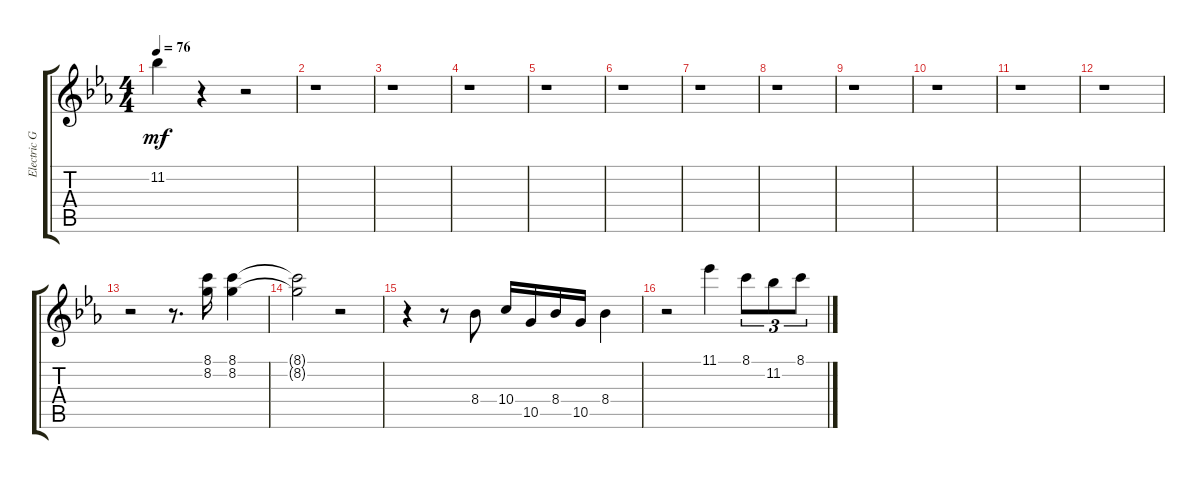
\track ("Electric Guitar clean" "Electric G") {instrument electricguitarclean}
\staff {score tabs}
\tuning (E4 B3 G3 D3 A2 E2) {hide}
\ts (4 4)
\tempo 76
\clef g2
\ks eb
11.2{t}.4{dy mf} r.4 r.2 |
r.1 |
r.1 |
r.1 |
r.1 |
r.1 |
r.1 |
r.1 |
r.1 |
r.1 |
r.1 |
r.1 |
r.2 r.8{d} (8.1 8.2).16 (8.1 8.2).4 |
(8.1{t} 8.2{t}).2 r.2 |
r.4 r.8 8.4.8 10.4.16 10.5.16 8.4.16 10.5.16 8.4.4 |
r.2 11.1.4 8.1.8{tu (3 2)} 11.2.8{tu (3 2)} 8.1.8{tu (3 2)}
